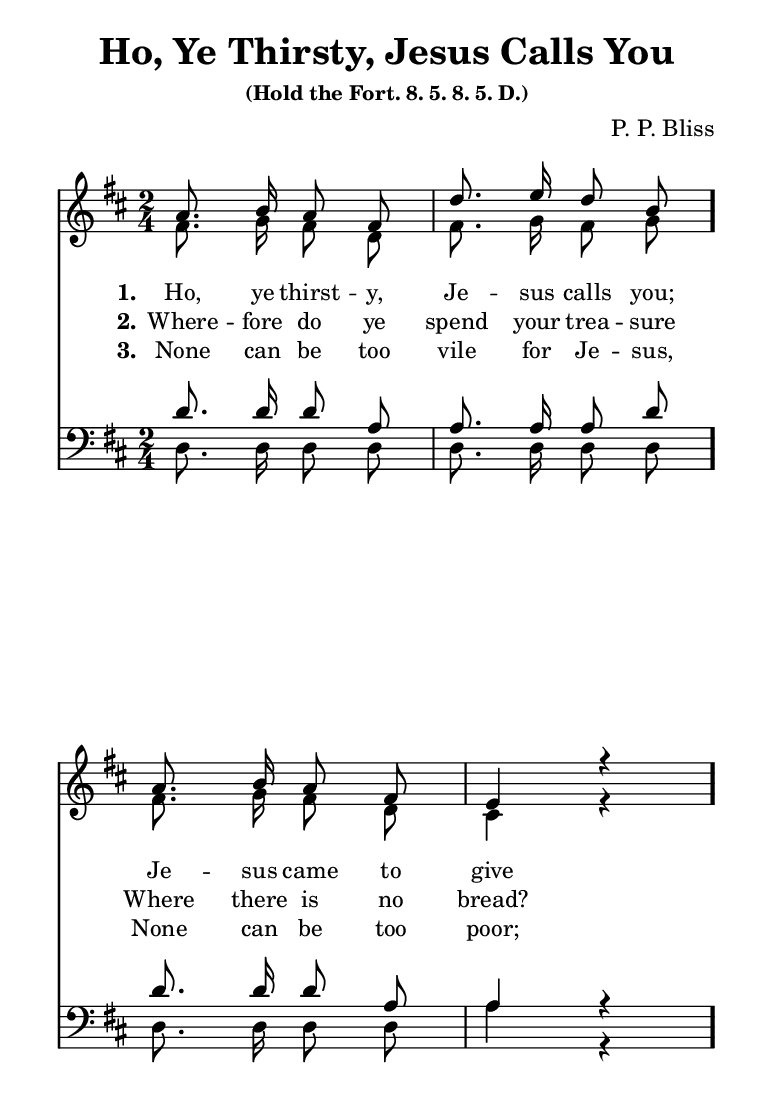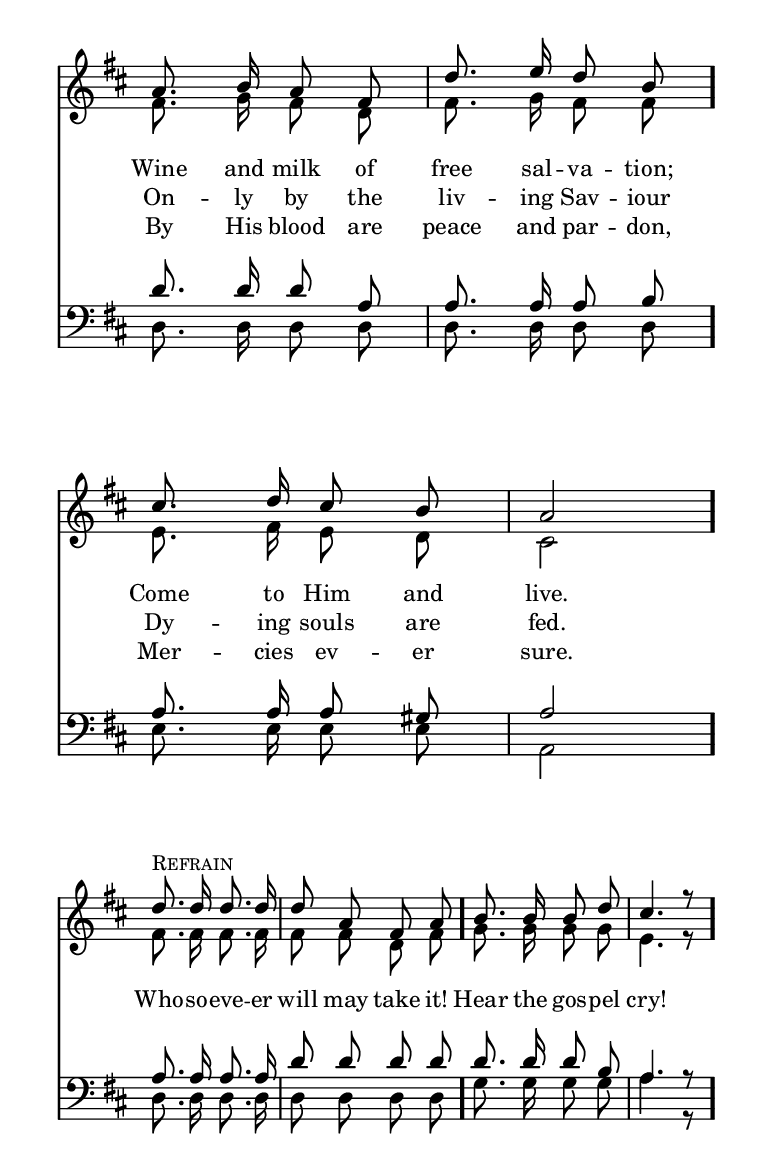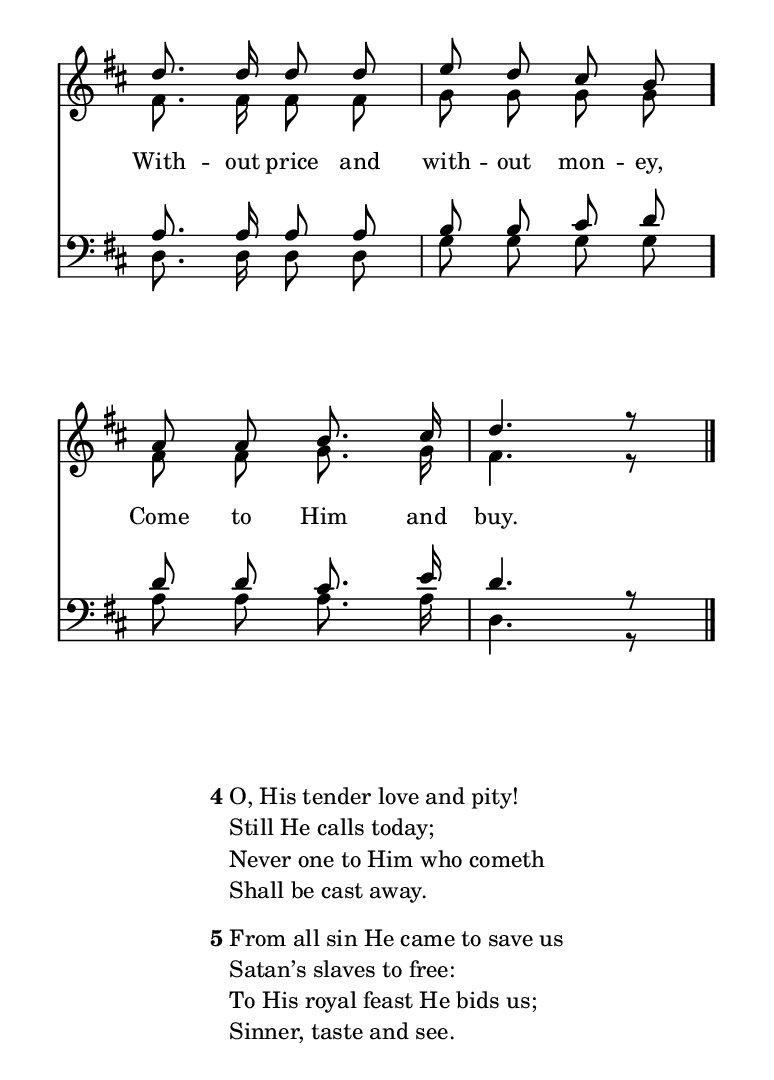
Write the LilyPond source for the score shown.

\include "common/global.ily"
\paper {
  \include "common/paper.ily"
  %ragged-bottom = ##t
  %ragged-last-bottom = ##t
  %systems-per-page = ##f
  %page-count = ##f
}

\header{
  title = "Ho, Ye Thirsty, Jesus Calls You"
  subsubtitle = "(Hold the Fort. 8. 5. 8. 5. D.)"
  %meter = "8.5.8.5.D."
  %poet = ""
  composer = "P. P. Bliss"
  %copyright = ""
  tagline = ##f
}

% for fermata in MIDI
ta = { \tempo 8=90 }
tb = { \tempo 8=45 }

patternAA = { c8. c16 c8  c8  | c8. c16 c8 c8 }
patternAB = { c8. c16 c8. c16 | c8  c8  c8 c8 }
patternAC = { c8. c16 c8  c8  | c8  c8  c8 c8 }

patternBA = { c8. c16 c8 c8 | c4 c4 }
patternBB = { c8. c16 c8 c8 | c2 }
patternBC = { c8. c16 c8 c8 | c4. c8 }
patternBD = { c8 c8 c8. c16 | c4. c8 }

global = {
  \include "common/overrides.ily"
  \override Staff.TimeSignature.style = #'()
  \time 2/4
  \override Score.MetronomeMark.transparent = ##t % hide all fermata changes too
  \ta
  \key d \major
  %\partial 4
  \autoBeamOff
}

notesSoprano = {
\global
\relative c'' {

  \changePitch \patternAA { a b a fis | d' e d b }
  \changePitch \patternBA { a b a fis | e r }
  \changePitch \patternAA { a b a fis | d' e d b }
  \changePitch \patternBB { cis d cis b | a }

  << s^\markup { \small \caps "Refrain" }
  \changePitch \patternAB { d d d d | d a fis a } >>
  \changePitch \patternBC { b b b d | cis r }
  \changePitch \patternAC { d d d d | e d cis b }
  \changePitch \patternBD { a a b cis | d r }

  \bar "|."

}
}

notesAlto = {
\global
\relative e' {

  \changePitch \patternAA { fis g fis d | fis g fis g }
  \changePitch \patternBA { fis g fis d | cis r }
  \changePitch \patternAA { fis g fis d | fis g fis fis }
  \changePitch \patternBB { e fis e d | cis }

  \changePitch \patternAB { fis fis fis fis | fis fis d fis }
  \changePitch \patternBC { g g g g | e r }
  \changePitch \patternAC { fis fis fis fis | g g g g }
  \changePitch \patternBD { fis fis g g | fis r }

}
}

notesTenor = {
\global
\relative a {

  \changePitch \patternAA { d d d a | a a a d }
  \changePitch \patternBA { d d d a | a r }
  \changePitch \patternAA { d d d a | a a a b }
  \changePitch \patternBB { a a a gis | a }

  \changePitch \patternAB { a a a a | d d d d }
  \changePitch \patternBC { d d d b | a r }
  \changePitch \patternAC { a a a a | b b cis d }
  \changePitch \patternBD { d d cis e | d r }

}
}

notesBass = {
\global
\relative f {

  \changePitch \patternAA { d d d d | d d d d }
  \changePitch \patternBA { d d d d | a' r }
  \changePitch \patternAA { d, d d d | d d d d }
  \changePitch \patternBB { e e e e | a, }

  \changePitch \patternAB { d d d d | d d d d }
  \changePitch \patternBC { g g g g | a r }
  \changePitch \patternAC { d, d d d | g g g g }
  \changePitch \patternBD { a a a a | d, r }

}
}

Refrain = \lyricmode {

Who -- so -- eve -- er will may take it! \bar "."
Hear the gos -- pel cry! \bar "." \break
With -- out price and with -- out mon -- ey, \bar "."
Come to Him and buy. \bar "." \break

}

wordsA = \lyricmode {
\set stanza = "1."

Ho, ye thirst -- y, Je -- sus calls you; \bar "."
Je -- sus came to give \bar "." \break
Wine and milk of free sal -- va -- tion; \bar "."
Come to Him and live. \bar "." \break

}

wordsB = \lyricmode {
\set stanza = "2."

Where -- fore do ye spend your trea -- sure
Where there is no bread?
On -- ly by the liv -- ing Sav -- iour
Dy -- ing souls are fed.

\Refrain

}

wordsC = \lyricmode {
\set stanza = "3."

None can be too vile for Je -- sus,
None can be too poor;
By His blood are peace and par -- don,
Mer -- cies ev -- er sure.

}

wordsD = \markuplist {

\line { O, His tender love and pity! }
\line { Still He calls today; }
\line { Never one to Him who cometh }
\line { Shall be cast away. }

}

wordsE = \markuplist {

\line { From all sin He came to save us }
\line { Satan’s slaves to free: }
\line { To His royal feast He bids us; }
\line { Sinner, taste and see. }

}

\score {
  \context ChoirStaff <<
    \context Staff = upper <<
      \set ChoirStaff.systemStartDelimiter = #'SystemStartBar
      \context Voice  = sopranos { \voiceOne << \notesSoprano >> }
      \context Voice  = altos { \voiceTwo << \notesAlto >> }
      \context Lyrics = one   \lyricsto sopranos \wordsA
      \context Lyrics = two   \lyricsto sopranos \wordsB
      \context Lyrics = three \lyricsto sopranos \wordsC
    >>
    \context Staff = men <<
      \clef bass
      \context Voice  = tenors { \voiceOne << \notesTenor >> }
      \context Voice  = basses { \voiceTwo << \notesBass >> }
    >>
  >>
  \layout {
    \include "common/layout.ily"
  }
  \midi{
    \include "common/midi.ily"
  }
}

\noPageBreak

\markup { \fill-line { \column {
  \line{ \bold 4 \column { \wordsD } } \combine \null \vspace #0.4
  \line{ \bold 5 \column { \wordsE } } \combine \null \vspace #0.4
} } }

\pageBreak

\version "2.18.0"  % necessary for upgrading to future LilyPond versions.

% vi:set et ts=2 sw=2 ai nocindent syntax=lilypond
